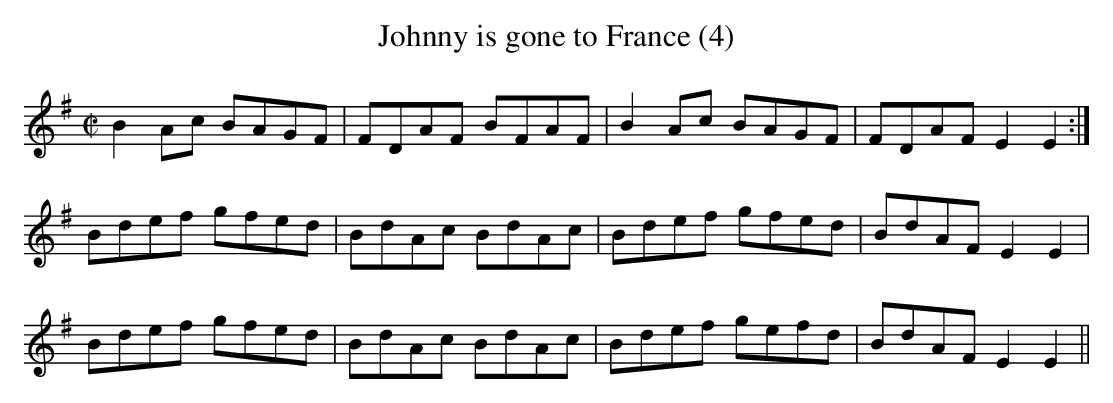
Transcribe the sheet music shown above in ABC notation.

X:1
T:Johnny is gone to France (4)
M:C|
L:1/8
K:G
B2 Ac BAGF|FDAF BFAF|B2 Ac BAGF|FDAF E2E2:|
Bdef gfed|BdAc BdAc|Bdef gfed|BdAF E2E2|
Bdef gfed|BdAc BdAc|Bdef gefd|BdAF E2E2||
